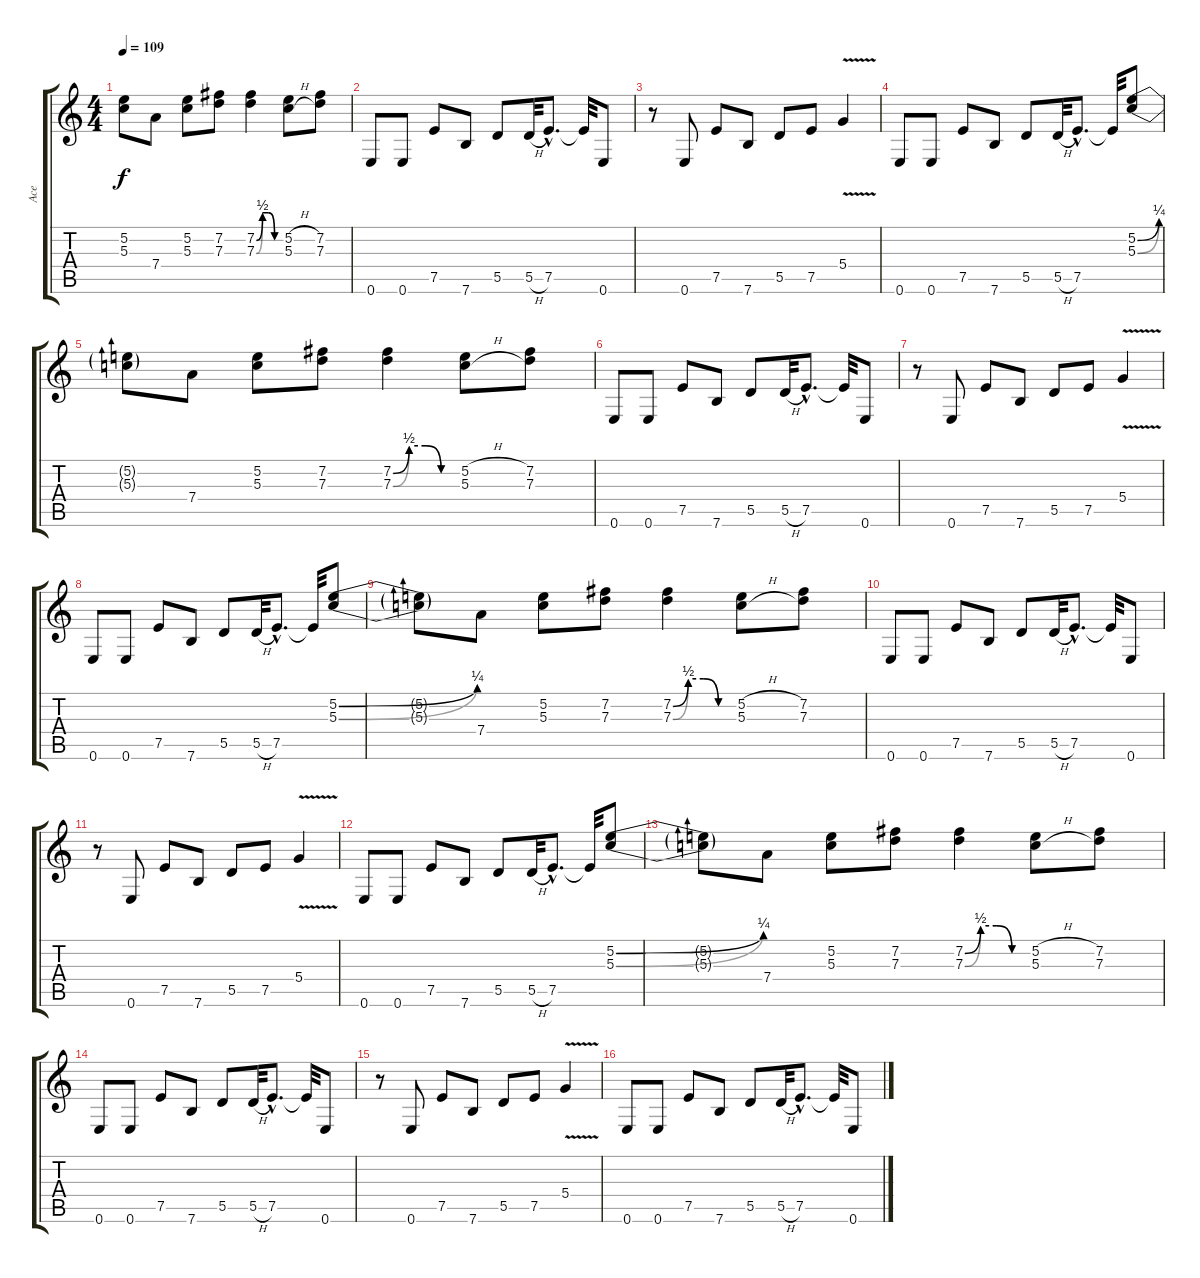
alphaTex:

\track ("Ace" "Ace") {instrument distortionguitar}
\staff {score tabs}
\tuning (E4 B3 G3 D3 A2 E2) {hide}
\ts (4 4)
\tempo 109
\clef g2
\ks c
(5.2{t} 5.3{t}).8{dy f} 7.4.8 (5.2 5.3).8 (7.2 7.3).8 (7.2{be (custom 0 0 15 2 30 2 45 0 60 0)} 7.3{be (custom 0 0 15 2 30 2 45 0 60 0)}).4 (5.2{h} 5.3{h}).8 (7.2 7.3).8 |
0.6.8 0.6.8 7.5.8 7.6.8 5.5.8 5.5{h}.32 7.5{hac}.8{d} 7.5{t}.32 0.6.8 |
r.8 0.6.8 7.5.8 7.6.8 5.5.8 7.5.8 5.4{v}.4 |
0.6.8 0.6.8 7.5.8 7.6.8 5.5.8 5.5{h}.32 7.5{hac}.8{d} 7.5{t}.32 (5.2{be (bend 0 0 60 1)} 5.3{be (bend 0 0 60 1)}).8 |
(5.2{t} 5.3{t}).8 7.4.8 (5.2 5.3).8 (7.2 7.3).8 (7.2{be (custom 0 0 15 2 30 2 45 0 60 0)} 7.3{be (custom 0 0 15 2 30 2 45 0 60 0)}).4 (5.2{h} 5.3{h}).8 (7.2 7.3).8 |
0.6.8 0.6.8 7.5.8 7.6.8 5.5.8 5.5{h}.32 7.5{hac}.8{d} 7.5{t}.32 0.6.8 |
r.8 0.6.8 7.5.8 7.6.8 5.5.8 7.5.8 5.4{v}.4 |
0.6.8 0.6.8 7.5.8 7.6.8 5.5.8 5.5{h}.32 7.5{hac}.8{d} 7.5{t}.32 (5.2{be (bend 0 0 60 1)} 5.3{be (bend 0 0 60 1)}).8 |
(5.2{t} 5.3{t}).8 7.4.8 (5.2 5.3).8 (7.2 7.3).8 (7.2{be (custom 0 0 15 2 30 2 45 0 60 0)} 7.3{be (custom 0 0 15 2 30 2 45 0 60 0)}).4 (5.2{h} 5.3{h}).8 (7.2 7.3).8 |
0.6.8 0.6.8 7.5.8 7.6.8 5.5.8 5.5{h}.32 7.5{hac}.8{d} 7.5{t}.32 0.6.8 |
r.8 0.6.8 7.5.8 7.6.8 5.5.8 7.5.8 5.4{v}.4 |
0.6.8 0.6.8 7.5.8 7.6.8 5.5.8 5.5{h}.32 7.5{hac}.8{d} 7.5{t}.32 (5.2{be (bend 0 0 60 1)} 5.3{be (bend 0 0 60 1)}).8 |
(5.2{t} 5.3{t}).8 7.4.8 (5.2 5.3).8 (7.2 7.3).8 (7.2{be (custom 0 0 15 2 30 2 45 0 60 0)} 7.3{be (custom 0 0 15 2 30 2 45 0 60 0)}).4 (5.2{h} 5.3{h}).8 (7.2 7.3).8 |
0.6.8 0.6.8 7.5.8 7.6.8 5.5.8 5.5{h}.32 7.5{hac}.8{d} 7.5{t}.32 0.6.8 |
r.8 0.6.8 7.5.8 7.6.8 5.5.8 7.5.8 5.4{v}.4 |
0.6.8 0.6.8 7.5.8 7.6.8 5.5.8 5.5{h}.32 7.5{hac}.8{d} 7.5{t}.32 0.6.8
